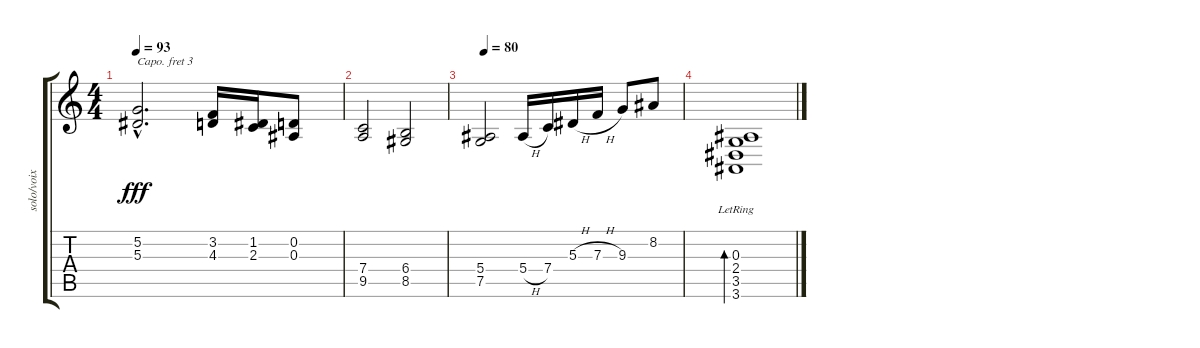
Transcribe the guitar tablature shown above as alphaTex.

\track ("solo/voix" "solo/voix") {instrument acousticgrandpiano}
\staff {score tabs}
\capo 3
\tuning (E4 B3 G3 D3 A2 E2) {hide}
\ts (4 4)
\tempo 93
\clef g2
\ks c
(5.2{hac} 5.3{hac}).2{d dy fff} (3.2 4.3).16 (1.2 2.3).16 (0.2 0.3).8 |
(7.4 9.5).2 (6.4 8.5).2 |
\tempo 80
(5.4 7.5).2 5.4{h}.16 7.4.16 5.3{h}.16 7.3{h}.16 9.3.8 8.2.8 |
(0.3{lr} 2.4{lr} 3.5{lr} 3.6{lr}).1{bd 480}
